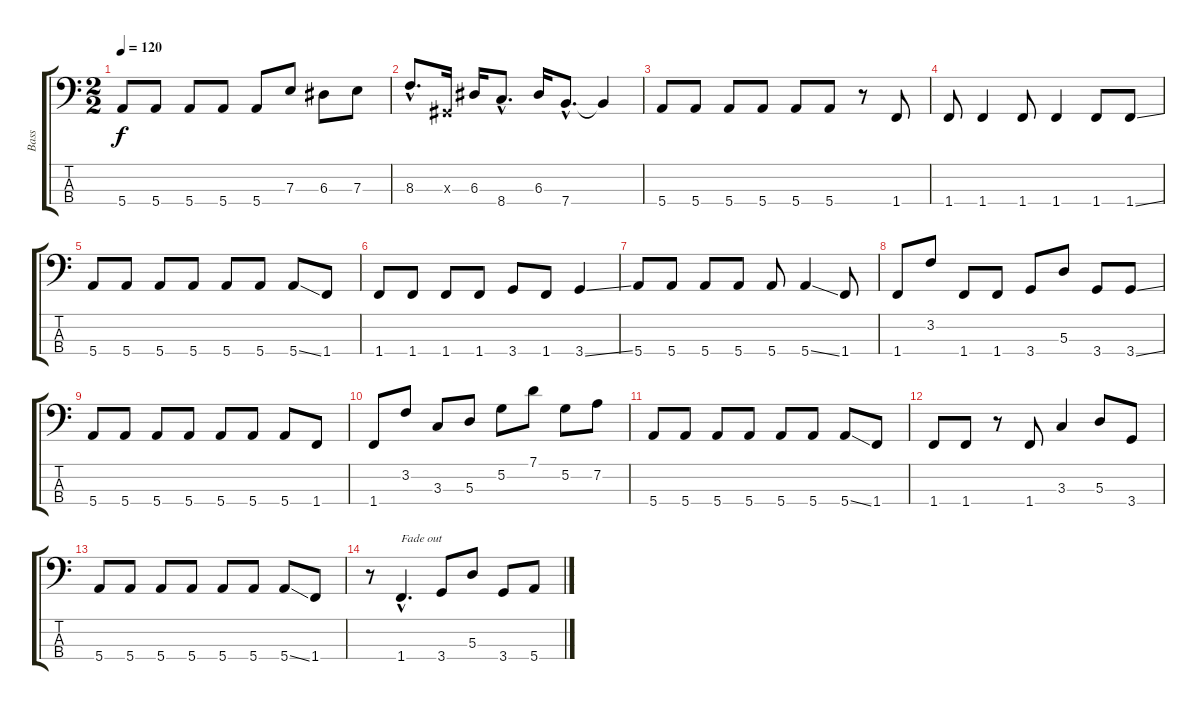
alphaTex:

\track ("Bass" "Bass") {instrument electricbasspick}
\staff {score tabs}
\tuning (G2 D2 A1 E1) {hide}
\ts (2 2)
\tempo 120
\clef f4
\ks c
5.4.8{dy f} 5.4.8 5.4.8 5.4.8 5.4.8 7.3.8 6.3.8 7.3.8 |
8.3{hac}.8{d} -1.3{x}.16 6.3.16 8.4{hac}.8{d} 6.3.16 7.4{hac}.8{d} 7.4{t}.4 |
5.4.8 5.4.8 5.4.8 5.4.8 5.4.8 5.4.8 r.8 1.4.8 |
1.4.8 1.4.4 1.4.8 1.4.4 1.4.8 1.4{ss}.8 |
5.4.8 5.4.8 5.4.8 5.4.8 5.4.8 5.4.8 5.4{ss}.8 1.4.8 |
1.4.8 1.4.8 1.4.8 1.4.8 3.4.8 1.4.8 3.4{ss}.4 |
5.4.8 5.4.8 5.4.8 5.4.8 5.4.8 5.4{ss}.4 1.4.8 |
1.4.8 3.2.8 1.4.8 1.4.8 3.4.8 5.3.8 3.4.8 3.4{ss}.8 |
5.4.8 5.4.8 5.4.8 5.4.8 5.4.8 5.4.8 5.4.8 1.4.8 |
1.4.8 3.2.8 3.3.8 5.3.8 5.2.8 7.1.8 5.2.8 7.2.8 |
5.4.8 5.4.8 5.4.8 5.4.8 5.4.8 5.4.8 5.4{ss}.8 1.4.8 |
1.4.8 1.4.8 r.8 1.4.8 3.3.4 5.3.8 3.4.8 |
5.4.8 5.4.8 5.4.8 5.4.8 5.4.8 5.4.8 5.4{ss}.8 1.4.8 |
r.8 1.4{hac}.4{d txt "Fade out"} 3.4.8 5.3.8 3.4.8 5.4.8
